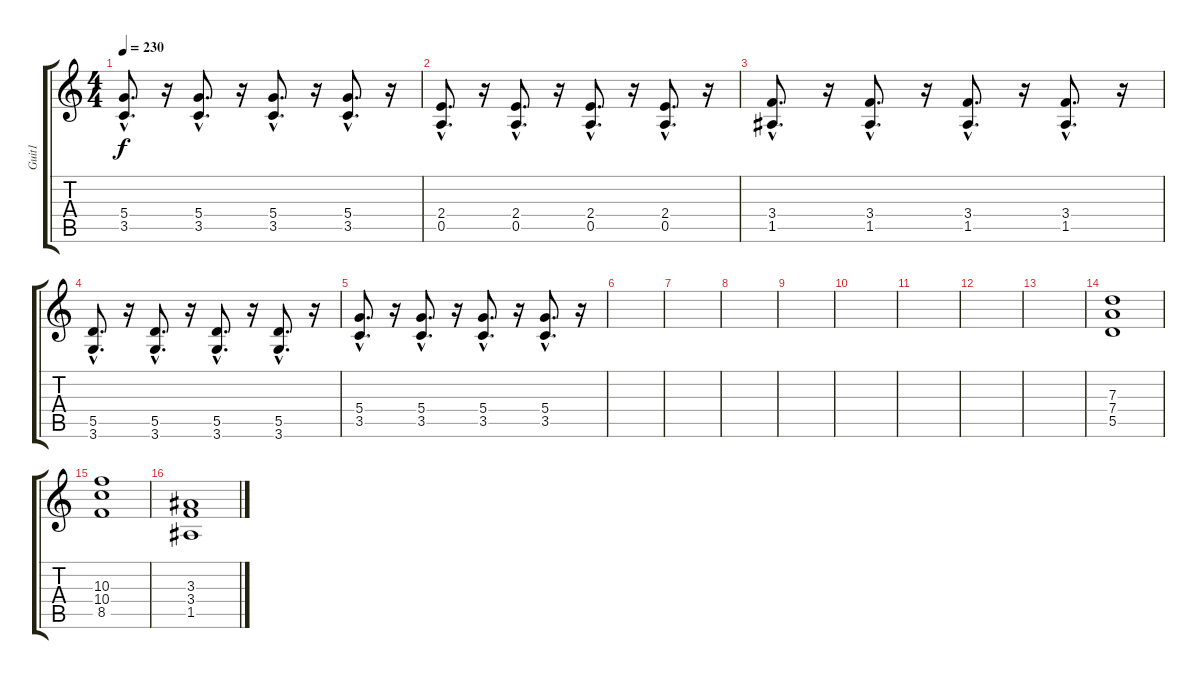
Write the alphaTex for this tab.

\track ("Guit1" "Guit1") {instrument electricguitarclean}
\staff {score tabs}
\tuning (E4 B3 G3 D3 A2 E2) {hide}
\ts (4 4)
\tempo 230
\clef g2
\ks c
(5.4{hac} 3.5{hac}).8{d dy f} r.16 (5.4{hac} 3.5{hac}).8{d} r.16 (5.4{hac} 3.5{hac}).8{d} r.16 (5.4{hac} 3.5{hac}).8{d} r.16 |
(2.4{hac} 0.5{hac}).8{d} r.16 (2.4{hac} 0.5{hac}).8{d} r.16 (2.4{hac} 0.5{hac}).8{d} r.16 (2.4{hac} 0.5{hac}).8{d} r.16 |
(3.4{hac} 1.5{hac}).8{d} r.16 (3.4{hac} 1.5{hac}).8{d} r.16 (3.4{hac} 1.5{hac}).8{d} r.16 (3.4{hac} 1.5{hac}).8{d} r.16 |
(5.5{hac} 3.6{hac}).8{d} r.16 (5.5{hac} 3.6{hac}).8{d} r.16 (5.5{hac} 3.6{hac}).8{d} r.16 (5.5{hac} 3.6{hac}).8{d} r.16 |
(5.4{hac} 3.5{hac}).8{d} r.16 (5.4{hac} 3.5{hac}).8{d} r.16 (5.4{hac} 3.5{hac}).8{d} r.16 (5.4{hac} 3.5{hac}).8{d} r.16 |
|
|
|
|
|
|
|
|
(7.3 7.4 5.5).1 |
(10.3 10.4 8.5).1 |
(3.3 3.4 1.5).1
